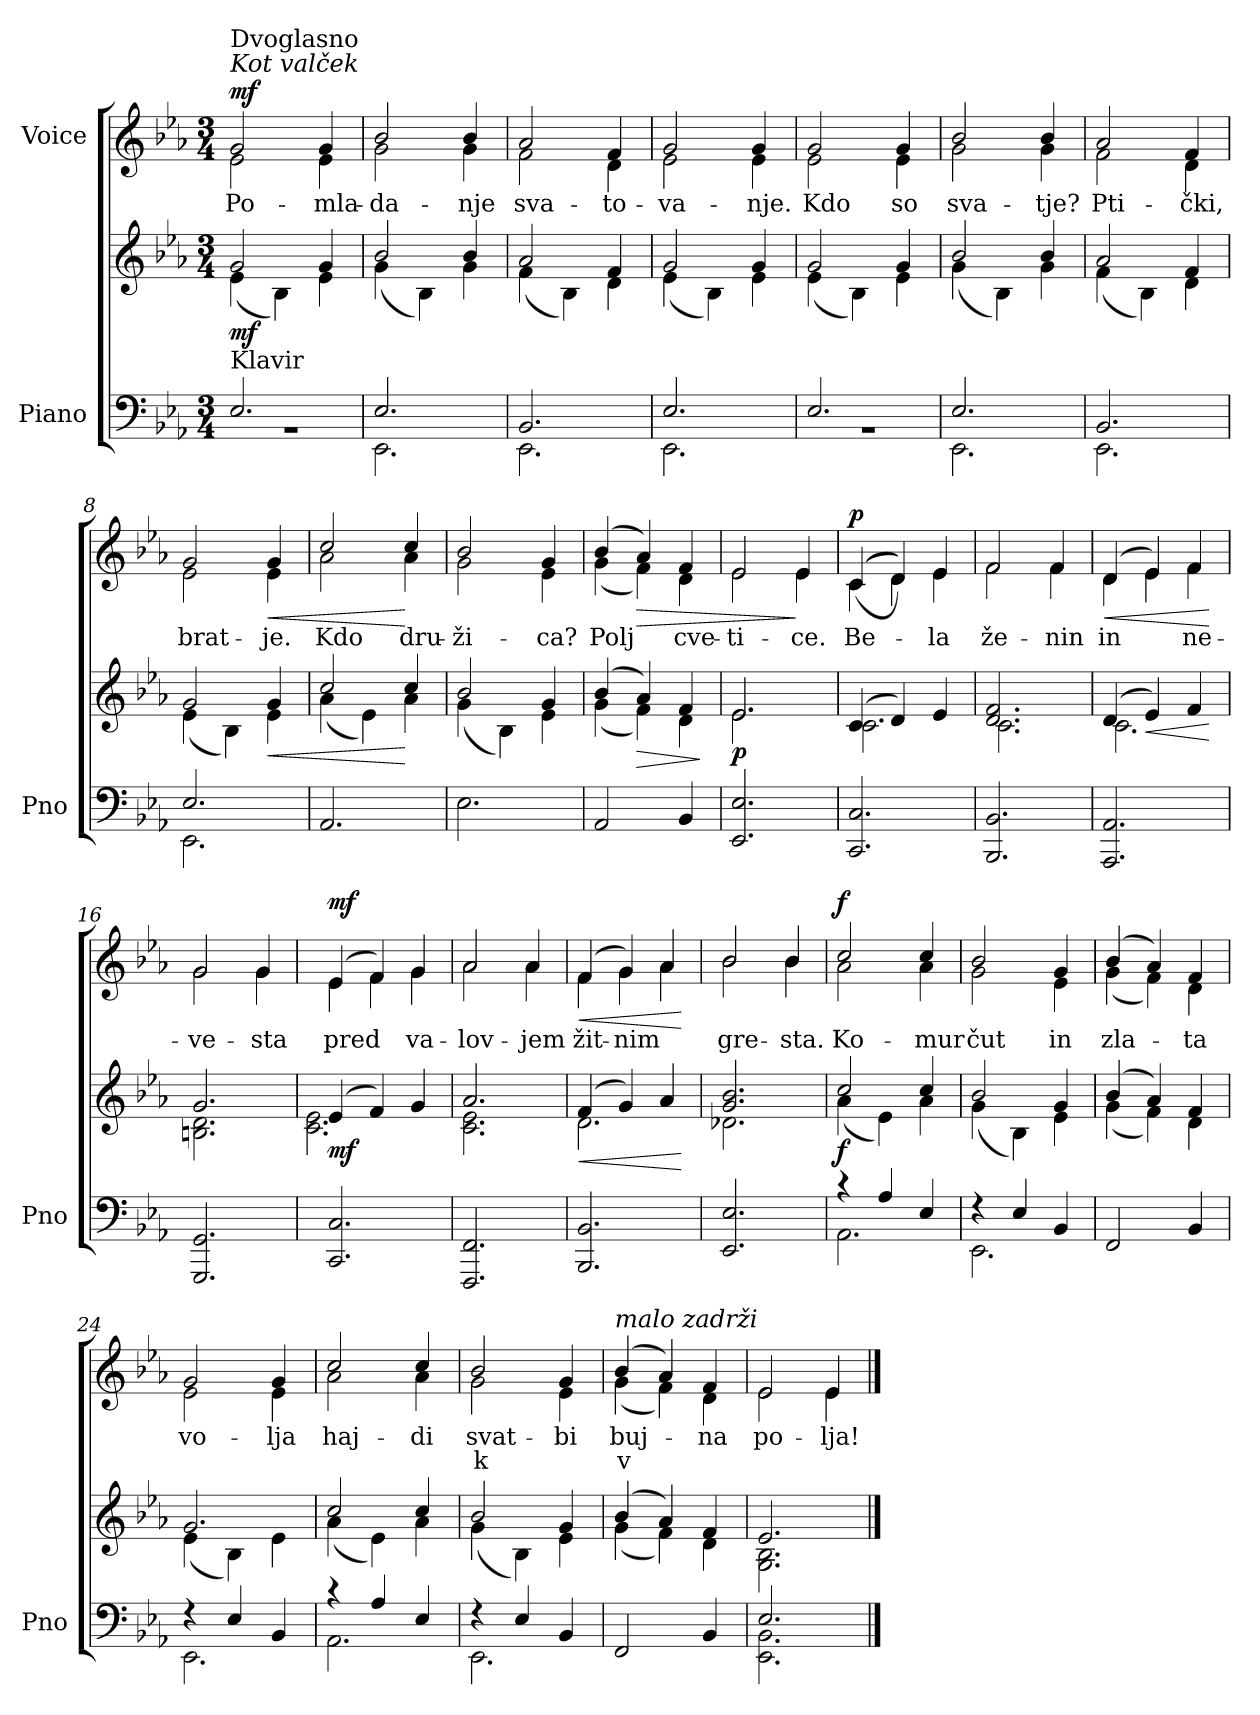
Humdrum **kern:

**kern	**kern	**dynam	**kern	**text	**text	**dynam
*part2	*part2	*part2	*part1	*part1	*part1	*part1
*staff3	*staff2	*staff2/3	*staff1	*staff1	*staff1	*staff1
*I"Piano	*	*	*I"Voice	*	*	*
*I'Pno	*	*	*	*	*	*
*clefF4	*clefG2	*	*clefG2	*	*	*
*k[b-e-a-]	*k[b-e-a-]	*	*k[b-e-a-]	*	*	*
*M3/4	*M3/4	*	*M3/4	*	*	*
=1	=1	=1	=1	=1	=1	=1
*^	*^	*	*^	*	*	*
!	!	!	!	!	!LO:TX:a:i:t=Kot valček	!	!	!	!
!	!	!	!	!	!LO:TX:t=Dvoglasno	!	!	!	!
!	!	!LO:TX:b:t=Klavir	!	!	!	!	!	!	!
!	!	!	!	!LO:DY:b	!	!	!LO:LY:b	!	!LO:DY:b
2.E-/	2.r	2g/	(<4e-\	mf	2g/	2e-\	Po-	.	mf
.	.	.	4B-\)	.	.	.	.	.	.
!	!	!	!	!	!	!	!LO:LY:b	!	!
.	.	4g/	4e-\	.	4g/	4e-\	-mla-	.	.
=2	=2	=2	=2	=2	=2	=2	=2	=2	=2
!	!	!	!	!	!	!	!LO:LY:b	!	!
2.E-/	2.EE-\	2b-/	(<4g\	.	2b-/	2g\	-da-	.	.
.	.	.	4B-\)	.	.	.	.	.	.
!	!	!	!	!	!	!	!LO:LY:b	!	!
.	.	4b-/	4g\	.	4b-/	4g\	-nje	.	.
=3	=3	=3	=3	=3	=3	=3	=3	=3	=3
!	!	!	!	!	!	!	!LO:LY:b	!	!
2.BB-/	2.EE-\	2a-/	(<4f\	.	2a-/	2f\	sva-	.	.
.	.	.	4B-\)	.	.	.	.	.	.
!	!	!	!	!	!	!	!LO:LY:b	!	!
.	.	4f/	4d\	.	4f/	4d\	-to-	.	.
=4	=4	=4	=4	=4	=4	=4	=4	=4	=4
!	!	!	!	!	!	!	!LO:LY:b	!	!
2.E-/	2.EE-\	2g/	(<4e-\	.	2g/	2e-\	-va-	.	.
.	.	.	4B-\)	.	.	.	.	.	.
!	!	!	!	!	!	!	!LO:LY:b	!	!
.	.	4g/	4e-\	.	4g/	4e-\	-nje.	.	.
=5	=5	=5	=5	=5	=5	=5	=5	=5	=5
!	!	!	!	!	!	!	!LO:LY:b	!	!
2.E-/	2.r	2g/	(<4e-\	.	2g/	2e-\	Kdo	.	.
.	.	.	4B-\)	.	.	.	.	.	.
!	!	!	!	!	!	!	!LO:LY:b	!	!
.	.	4g/	4e-\	.	4g/	4e-\	so	.	.
=6	=6	=6	=6	=6	=6	=6	=6	=6	=6
!	!	!	!	!	!	!	!LO:LY:b	!	!
2.E-/	2.EE-\	2b-/	(<4g\	.	2b-/	2g\	sva-	.	.
.	.	.	4B-\)	.	.	.	.	.	.
!	!	!	!	!	!	!	!LO:LY:b	!	!
.	.	4b-/	4g\	.	4b-/	4g\	-tje?	.	.
=7	=7	=7	=7	=7	=7	=7	=7	=7	=7
!	!	!	!	!	!	!	!LO:LY:b	!	!
2.BB-/	2.EE-\	2a-/	(<4f\	.	2a-/	2f\	Pti-	.	.
.	.	.	4B-\)	.	.	.	.	.	.
!	!	!	!	!	!	!	!LO:LY:b	!	!
.	.	4f/	4d\	.	4f/	4d\	-čki,	.	.
=8	=8	=8	=8	=8	=8	=8	=8	=8	=8
!	!	!	!	!	!	!	!LO:LY:b	!	!
2.E-/	2.EE-\	2g/	(<4e-\	.	2g/	2e-\	brat-	.	.
.	.	.	4B-\)	.	.	.	.	.	.
!	!	!	!	!LO:HP:b	!	!	!LO:LY:b	!	!LO:HP:b
.	.	4g/	4e-\	<	4g/	4e-\	-je.	.	<
*v	*v	*	*	*	*	*	*	*	*
!!LO:LB:g=z	!!
=9	=9	=9	=9	=9	=9	=9	=9	=9
!	!	!	!	!	!	!LO:LY:b	!	!
2.AA-/	2cc/	(<4a-\	.	2cc/	2a-\	Kdo	.	.
.	.	4e-\)	.	.	.	.	.	.
!	!	!	!	!	!	!LO:LY:b	!	!
.	4cc/	4a-\	[	4cc/	4a-\	dru-	.	[
=10	=10	=10	=10	=10	=10	=10	=10	=10
!	!	!	!	!	!	!LO:LY:b	!	!
2.E-\	2b-/	(<4g\	.	2b-/	2g\	-ži-	.	.
.	.	4B-\)	.	.	.	.	.	.
!	!	!	!	!	!	!LO:LY:b	!	!
.	4g/	4e-\	.	4g/	4e-\	-ca?	.	.
=11	=11	=11	=11	=11	=11	=11	=11	=11
!	!	!	!	!	!	!LO:LY:b	!	!
2AA-/	(>4b-/	(<4g\	.	(>4b-/	(<4g\	Polj	.	.
!	!	!	!LO:HP:b	!	!	!	!	!LO:HP:b
.	4a-/)	4f\)	>	4a-/)	4f\)	.	.	>
!	!	!	!	!	!	!LO:LY:b	!	!
4BB-/	4f/	4d\	.	4f/	4d\	cve-	.	.
*	*v	*v	*	*	*	*	*	*
*	*	*	*v	*v	*	*	*
.	.	]	.	.	.	.
=12	=12	=12	=12	=12	=12	=12
*	*^	*	*^	*	*	*
!	!	!	!LO:DY:b	!	!	!LO:LY:b	!	!
2.EE-/ 2.E-/	2.e-/	2.e-\	p	2e-/	2e-\	-ti-	.	.
!	!	!	!	!	!	!LO:LY:b	!	!
.	.	.	.	4e-/	4e-\	-ce.	.	]
=13	=13	=13	=13	=13	=13	=13	=13	=13
!	!	!	!	!	!	!LO:LY:b	!	!LO:DY:a
2.CC/ 2.C/	(>4c/	2.c\	.	(>(>(>4c/	4c\	Be-	.	p
.	4d/)	.	.	4d/)))	4d\	.	.	.
!	!	!	!	!	!	!LO:LY:b	!	!
.	4e-/	.	.	4e-/	4e-\	-la	.	.
=14	=14	=14	=14	=14	=14	=14	=14	=14
!	!	!	!	!	!	!LO:LY:b	!	!
2.BBB-/ 2.BB-/	2.d/ 2.f/	2.c\	.	2f/	2f\	že-	.	.
!	!	!	!	!	!	!LO:LY:b	!	!
.	.	.	.	4f/	4f\	-nin	.	.
=15	=15	=15	=15	=15	=15	=15	=15	=15
!	!	!	!	!	!	!LO:LY:b	!	!LO:HP:b
2.AAA-/ 2.AA-/	(>4d/	2.c\	.	(>4d/	4d\	in	.	<
!	!	!	!LO:HP:b	!	!	!	!	!
.	4e-/)	.	<	4e-/)	4e-\	.	.	.
!	!	!	!	!	!	!LO:LY:b	!	!
.	4f/	.	.	4f/	4f\	ne-	.	.
*	*v	*v	*	*	*	*	*	*
*	*	*	*v	*v	*	*	*
.	.	[	.	.	.	[
=16	=16	=16	=16	=16	=16	=16
*	*^	*	*^	*	*	*
!	!	!	!	!	!	!LO:LY:b	!	!
2.GGG/ 2.GG/	2.g/	2.Bn\ 2.d\	.	2g/	2g\	-ve-	.	.
!	!	!	!	!	!	!LO:LY:b	!	!
.	.	.	.	4g/	4g\	-sta	.	.
!!LO:LB:g=z	!!
=17	=17	=17	=17	=17	=17	=17	=17	=17
!	!	!	!LO:DY:b	!	!	!LO:LY:b	!	!LO:DY:a
2.CC/ 2.C/	(>4e-/	2.c\ 2.e-\	mf	(>4e-/	4e-\	pred	.	mf
.	4f/)	.	.	4f/)	4f\	.	.	.
!	!	!	!	!	!	!LO:LY:b	!	!
.	4g/	.	.	4g/	4g\	va-	.	.
=18	=18	=18	=18	=18	=18	=18	=18	=18
!	!	!	!	!	!	!LO:LY:b	!	!
2.FFF/ 2.FF/	2.a-/	2.c\ 2.e-\	.	2a-/	2a-\	-lov-	.	.
!	!	!	!	!	!	!LO:LY:b	!	!
.	.	.	.	4a-/	4a-\	-jem	.	.
=19	=19	=19	=19	=19	=19	=19	=19	=19
!	!	!	!LO:HP:b	!	!	!LO:LY:b	!	!LO:HP:b
2.BBB-/ 2.BB-/	(>4f/	2.d\	<	(>4f/	4f\	žit-	.	<
!	!	!	!	!	!	!LO:LY:b	!	!
.	4g/)	.	.	4g/)	4g\	-nim	.	.
.	4a-/	.	.	4a-/	4a-\	.	.	.
*	*v	*v	*	*	*	*	*	*
*	*	*	*v	*v	*	*	*
.	.	[	.	.	.	[
=20	=20	=20	=20	=20	=20	=20
*	*^	*	*^	*	*	*
!	!	!	!	!	!	!LO:LY:b	!	!
2.EE-/ 2.E-/	2.g/ 2.b-/	2.d-X\	.	2b-/	2b-\	gre-	.	.
!	!	!	!	!	!	!LO:LY:b	!	!
.	.	.	.	4b-/	4b-\	-sta.	.	.
=21	=21	=21	=21	=21	=21	=21	=21	=21
*^	*	*	*	*	*	*	*	*
!	!	!	!	!LO:DY:b	!	!	!LO:LY:b	!	!LO:DY:a
4r	2.AA-\	2cc/	(<4a-\	f	2cc/	2a-\	Ko-	.	f
4A-/	.	.	4e-\)	.	.	.	.	.	.
!	!	!	!	!	!	!	!LO:LY:b	!	!
4E-/	.	4cc/	4a-\	.	4cc/	4a-\	-mur	.	.
=22	=22	=22	=22	=22	=22	=22	=22	=22	=22
!	!	!	!	!	!	!	!LO:LY:b	!	!
4r	2.EE-\	2b-/	(<4g\	.	2b-/	2g\	čut	.	.
4E-/	.	.	4B-\)	.	.	.	.	.	.
!	!	!	!	!	!	!	!LO:LY:b	!	!
4BB-/	.	4g/	4e-\	.	4g/	4e-\	in	.	.
*v	*v	*	*	*	*	*	*	*	*
=23	=23	=23	=23	=23	=23	=23	=23	=23
!	!	!	!	!	!	!LO:LY:b	!	!
2FF/	(>4b-/	(<4g\	.	(>4b-/	(<4g\	zla-	.	.
.	4a-/)	4f\)	.	4a-/)	4f\)	.	.	.
!	!	!	!	!	!	!LO:LY:b	!	!
4BB-/	4f/	4d\	.	4f/	4d\	-ta	.	.
=24	=24	=24	=24	=24	=24	=24	=24	=24
*^	*	*	*	*	*	*	*	*
!	!	!	!	!	!	!	!LO:LY:b	!	!
4r	2.EE-\	2.g/	(<4e-\	.	2g/	2e-\	vo-	.	.
4E-/	.	.	4B-\)	.	.	.	.	.	.
!	!	!	!	!	!	!	!LO:LY:b	!	!
4BB-/	.	.	4e-\	.	4g/	4e-\	-lja	.	.
!!LO:LB:g=z	!!
=25	=25	=25	=25	=25	=25	=25	=25	=25	=25
!	!	!	!	!	!	!	!LO:LY:b	!	!
4r	2.AA-\	2cc/	(<4a-\	.	2cc/	2a-\	haj-	.	.
4A-/	.	.	4e-\)	.	.	.	.	.	.
!	!	!	!	!	!	!	!LO:LY:b	!	!
4E-/	.	4cc/	4a-\	.	4cc/	4a-\	-di	.	.
=26	=26	=26	=26	=26	=26	=26	=26	=26	=26
!	!	!	!	!	!	!	!LO:LY:b	!LO:LY:b	!
4r	2.EE-\	2b-/	(<4g\	.	2b-/	2g\	svat-	k	.
4E-/	.	.	4B-\)	.	.	.	.	.	.
!	!	!	!	!	!	!	!LO:LY:b	!	!
4BB-/	.	4g/	4e-\	.	4g/	4e-\	-bi	.	.
*v	*v	*	*	*	*	*	*	*	*
=27	=27	=27	=27	=27	=27	=27	=27	=27
!	!	!	!	!LO:TX:a:i:t=malo zadrži	!	!	!	!
!	!	!	!	!	!	!LO:LY:b	!LO:LY:b	!
2FF/	(>4b-/	(<4g\	.	(>4b-/	(<4g\	buj-	v	.
.	4a-/)	4f\)	.	4a-/)	4f\)	.	.	.
!	!	!	!	!	!	!LO:LY:b	!	!
4BB-/	4f/	4d\	.	4f/	4d\	-na	.	.
=28	=28	=28	=28	=28	=28	=28	=28	=28
*^	*	*	*	*	*	*	*	*
!	!	!	!	!	!	!	!LO:LY:b	!	!
2.E-/	2.EE-\ 2.BB-\	2.e-/	2.G\ 2.B-\	.	2e-/	2e-\	po-	.	.
!	!	!	!	!	!	!	!LO:LY:b	!	!
.	.	.	.	.	4e-/	4e-\	-lja!	.	.
*v	*v	*	*	*	*v	*v	*	*	*
*	*v	*v	*	*	*	*	*
==	==	==	==	==	==	==
*-	*-	*-	*-	*-	*-	*-
